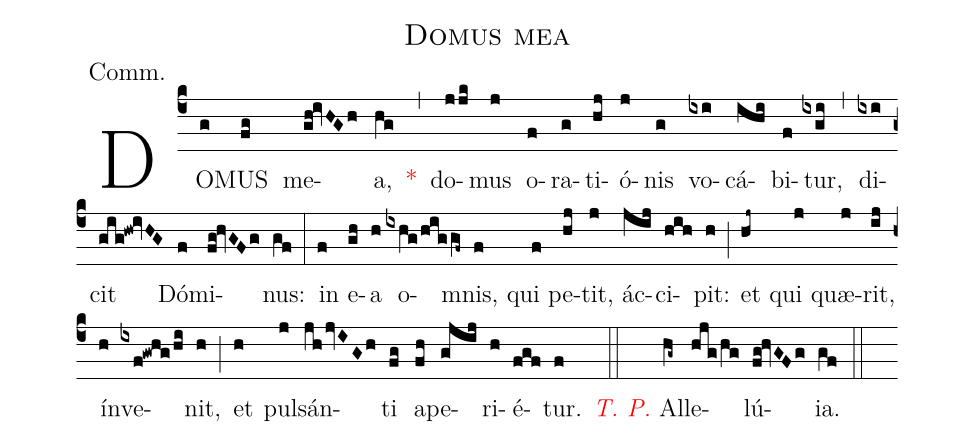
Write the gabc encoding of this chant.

name:Domus mea;
annotation:Comm.;
mode:V.;
office-part:Communion;
%%
(c4) DO(g)MUS(fg) me(gh!ivHGh)a,(hg) <v>\red{*}</v>(,) do(jjk)mus(j) o(f)ra(g)ti(hj)ó(j)nis(g) vo(ixi)cá(ihi)bi(f)tur,(ixgi) (,) di(ixi)cit(gig!hw!ivHG) Dó(f)mi(fg!hvGFg)nus:(gf) (:) in(f) e(gh)a(h) o(ixhg/higgf~)mnis,(f) qui(f) pe(hj)tit,(j) ác(jij)ci(hih)pit:(h) (;) et(hj~) qui(j) quæ(j)rit,(ij) ín(h)ve(ixf!gwhg/hi)nit,(h) (;) et(h) pul(j)sán(jhjvIGh)ti(fg) a(fh)pe(gjij)ri(h)é(fgf)tur.(f) (::) <v>\redit{T. P.}</v> Al(hg~)le(hjg/hg)lú(fg!hvGFg)ia.(gf) (::)
